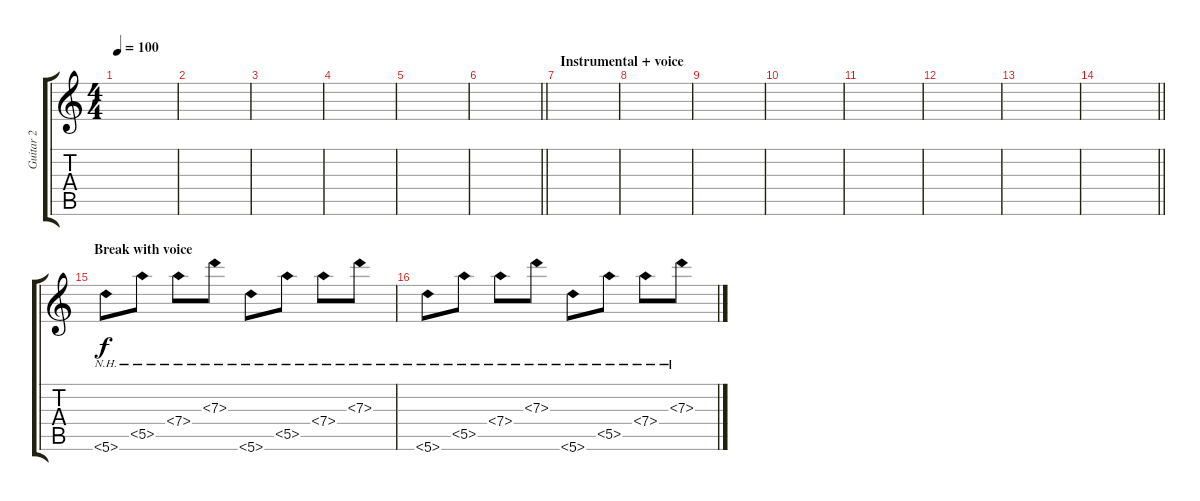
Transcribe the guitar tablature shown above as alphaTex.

\track ("Guitar 2" "Guitar 2") {instrument electricguitarclean}
\staff {score tabs}
\tuning (E4 B3 G3 D3 A2 D2) {hide}
\ts (4 4)
\tempo 100
\clef g2
\ks c
|
|
|
|
|
\barLineRight lightlight
|
\section ("" "Instrumental + voice")
|
|
|
|
|
|
|
\barLineRight lightlight
|
\section ("" "Break with voice")
5.6{nh}.8{dy f} 5.5{nh}.8 7.4{nh}.8 7.3{nh}.8 5.6{nh}.8 5.5{nh}.8 7.4{nh}.8 7.3{nh}.8 |
5.6{nh}.8 5.5{nh}.8 7.4{nh}.8 7.3{nh}.8 5.6{nh}.8 5.5{nh}.8 7.4{nh}.8 7.3{nh}.8
